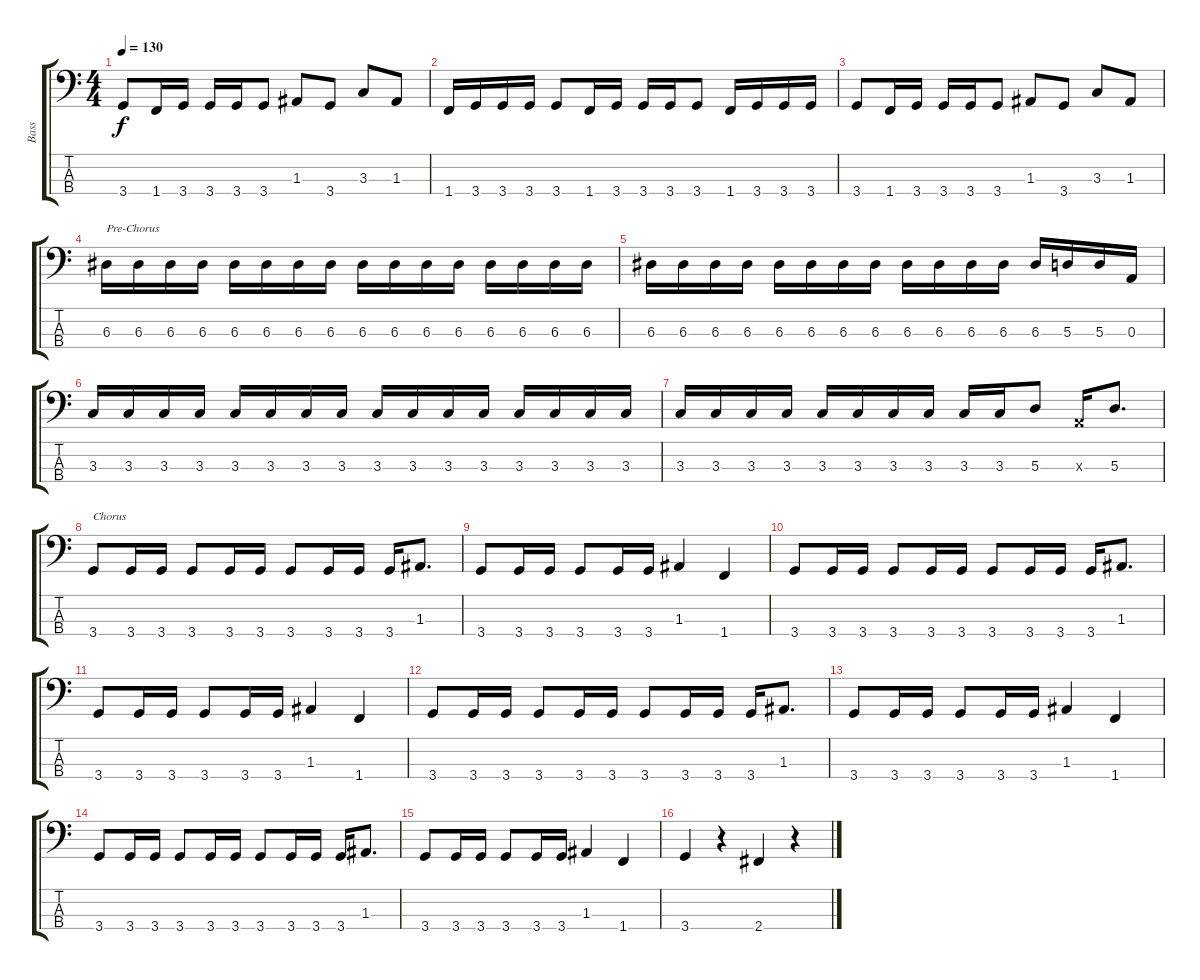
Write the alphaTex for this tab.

\track ("Bass" "Bass") {instrument electricbassfinger}
\staff {score tabs}
\tuning (G2 D2 A1 E1) {hide}
\ts (4 4)
\tempo 130
\clef f4
\ks c
3.4.8{dy f} 1.4.16 3.4.16 3.4.16 3.4.16 3.4.8 1.3.8 3.4.8 3.3.8 1.3.8 |
1.4.16 3.4.16 3.4.16 3.4.16 3.4.8 1.4.16 3.4.16 3.4.16 3.4.16 3.4.8 1.4.16 3.4.16 3.4.16 3.4.16 |
3.4.8 1.4.16 3.4.16 3.4.16 3.4.16 3.4.8 1.3.8 3.4.8 3.3.8 1.3.8 |
6.3.16{txt "Pre-Chorus"} 6.3.16 6.3.16 6.3.16 6.3.16 6.3.16 6.3.16 6.3.16 6.3.16 6.3.16 6.3.16 6.3.16 6.3.16 6.3.16 6.3.16 6.3.16 |
6.3.16 6.3.16 6.3.16 6.3.16 6.3.16 6.3.16 6.3.16 6.3.16 6.3.16 6.3.16 6.3.16 6.3.16 6.3.16 5.3.16 5.3.16 0.3.16 |
3.3.16 3.3.16 3.3.16 3.3.16 3.3.16 3.3.16 3.3.16 3.3.16 3.3.16 3.3.16 3.3.16 3.3.16 3.3.16 3.3.16 3.3.16 3.3.16 |
3.3.16 3.3.16 3.3.16 3.3.16 3.3.16 3.3.16 3.3.16 3.3.16 3.3.16 3.3.16 5.3.8 0.3{x}.16 5.3.8{d} |
3.4.8{txt "Chorus"} 3.4.16 3.4.16 3.4.8 3.4.16 3.4.16 3.4.8 3.4.16 3.4.16 3.4.16 1.3.8{d} |
3.4.8 3.4.16 3.4.16 3.4.8 3.4.16 3.4.16 1.3.4 1.4.4 |
3.4.8 3.4.16 3.4.16 3.4.8 3.4.16 3.4.16 3.4.8 3.4.16 3.4.16 3.4.16 1.3.8{d} |
3.4.8 3.4.16 3.4.16 3.4.8 3.4.16 3.4.16 1.3.4 1.4.4 |
3.4.8 3.4.16 3.4.16 3.4.8 3.4.16 3.4.16 3.4.8 3.4.16 3.4.16 3.4.16 1.3.8{d} |
3.4.8 3.4.16 3.4.16 3.4.8 3.4.16 3.4.16 1.3.4 1.4.4 |
3.4.8 3.4.16 3.4.16 3.4.8 3.4.16 3.4.16 3.4.8 3.4.16 3.4.16 3.4.16 1.3.8{d} |
3.4.8 3.4.16 3.4.16 3.4.8 3.4.16 3.4.16 1.3.4 1.4.4 |
3.4.4 r.4 2.4.4 r.4
